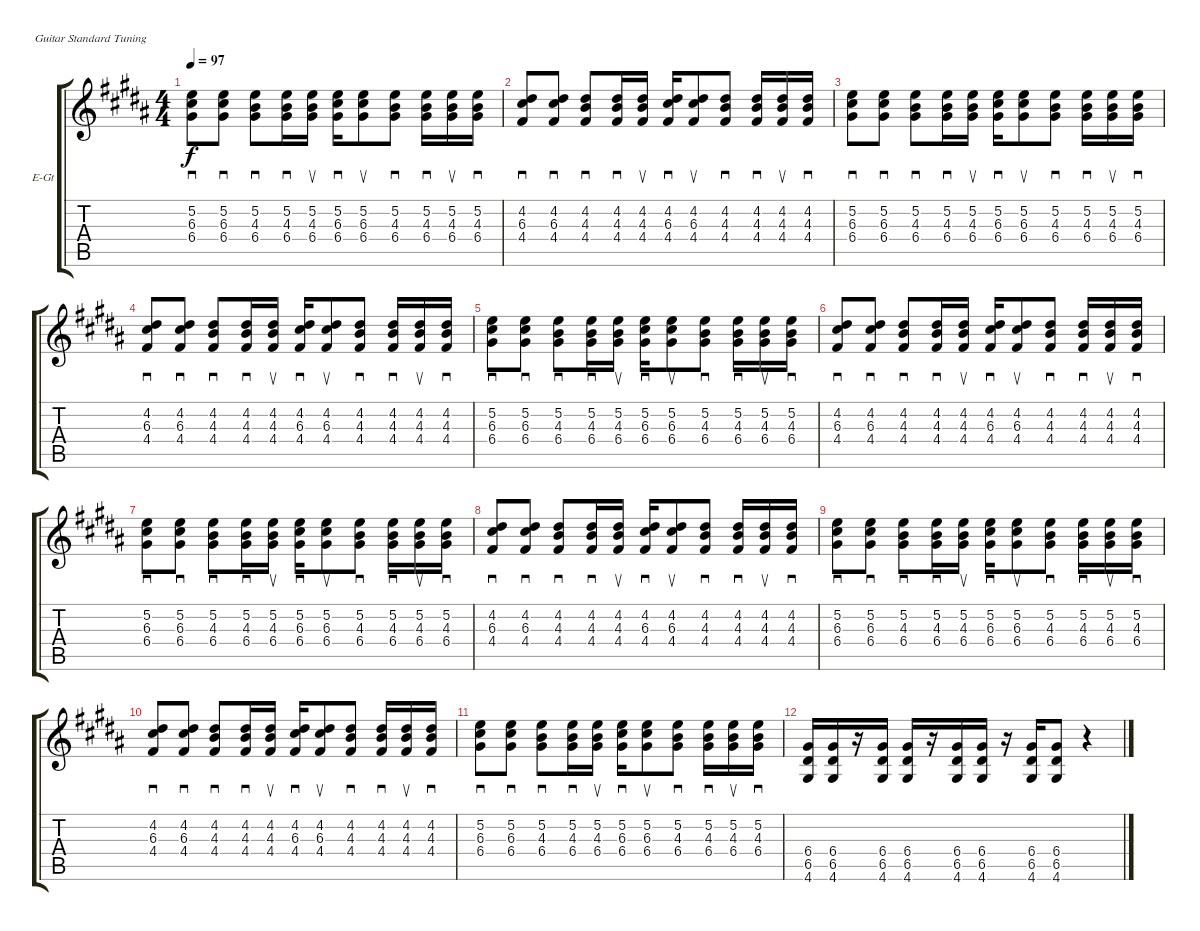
\bracketExtendMode groupsimilarinstruments
\firstSystemTrackNameOrientation horizontal
\otherSystemsTrackNameOrientation horizontal
\track ("Albert Hammond Jr." "E-Gt") {instrument distortionguitar}
\staff {score tabs}
\tuning (E4 B3 G3 D3 A2 E2)
\ts (4 4)
\tempo 97
\clef g2
\ks b
(5.2 6.3 6.4).8{sd dy f} (5.2 6.3 6.4).8{sd} (5.2 4.3 6.4).8{sd} (5.2 4.3 6.4).16{sd} (5.2 4.3 6.4).16{su} (5.2 6.3 6.4).16{sd} (5.2 6.3 6.4).8{su} (5.2 4.3 6.4).8{sd} (5.2 4.3 6.4).16{sd} (5.2 4.3 6.4).16{su} (5.2 4.3 6.4).16{sd} |
(4.2 6.3 4.4).8{sd} (4.2 6.3 4.4).8{sd} (4.2 4.3 4.4).8{sd} (4.2 4.3 4.4).16{sd} (4.2 4.3 4.4).16{su} (4.2 6.3 4.4).16{sd} (4.2 6.3 4.4).8{su} (4.2 4.3 4.4).8{sd} (4.2 4.3 4.4).16{sd} (4.2 4.3 4.4).16{su} (4.2 4.3 4.4).16{sd} |
(5.2 6.3 6.4).8{sd} (5.2 6.3 6.4).8{sd} (5.2 4.3 6.4).8{sd} (5.2 4.3 6.4).16{sd} (5.2 4.3 6.4).16{su} (5.2 6.3 6.4).16{sd} (5.2 6.3 6.4).8{su} (5.2 4.3 6.4).8{sd} (5.2 4.3 6.4).16{sd} (5.2 4.3 6.4).16{su} (5.2 4.3 6.4).16{sd} |
(4.2 6.3 4.4).8{sd} (4.2 6.3 4.4).8{sd} (4.2 4.3 4.4).8{sd} (4.2 4.3 4.4).16{sd} (4.2 4.3 4.4).16{su} (4.2 6.3 4.4).16{sd} (4.2 6.3 4.4).8{su} (4.2 4.3 4.4).8{sd} (4.2 4.3 4.4).16{sd} (4.2 4.3 4.4).16{su} (4.2 4.3 4.4).16{sd} |
(5.2 6.3 6.4).8{sd} (5.2 6.3 6.4).8{sd} (5.2 4.3 6.4).8{sd} (5.2 4.3 6.4).16{sd} (5.2 4.3 6.4).16{su} (5.2 6.3 6.4).16{sd} (5.2 6.3 6.4).8{su} (5.2 4.3 6.4).8{sd} (5.2 4.3 6.4).16{sd} (5.2 4.3 6.4).16{su} (5.2 4.3 6.4).16{sd} |
(4.2 6.3 4.4).8{sd} (4.2 6.3 4.4).8{sd} (4.2 4.3 4.4).8{sd} (4.2 4.3 4.4).16{sd} (4.2 4.3 4.4).16{su} (4.2 6.3 4.4).16{sd} (4.2 6.3 4.4).8{su} (4.2 4.3 4.4).8{sd} (4.2 4.3 4.4).16{sd} (4.2 4.3 4.4).16{su} (4.2 4.3 4.4).16{sd} |
(5.2 6.3 6.4).8{sd} (5.2 6.3 6.4).8{sd} (5.2 4.3 6.4).8{sd} (5.2 4.3 6.4).16{sd} (5.2 4.3 6.4).16{su} (5.2 6.3 6.4).16{sd} (5.2 6.3 6.4).8{su} (5.2 4.3 6.4).8{sd} (5.2 4.3 6.4).16{sd} (5.2 4.3 6.4).16{su} (5.2 4.3 6.4).16{sd} |
(4.2 6.3 4.4).8{sd} (4.2 6.3 4.4).8{sd} (4.2 4.3 4.4).8{sd} (4.2 4.3 4.4).16{sd} (4.2 4.3 4.4).16{su} (4.2 6.3 4.4).16{sd} (4.2 6.3 4.4).8{su} (4.2 4.3 4.4).8{sd} (4.2 4.3 4.4).16{sd} (4.2 4.3 4.4).16{su} (4.2 4.3 4.4).16{sd} |
(5.2 6.3 6.4).8{sd} (5.2 6.3 6.4).8{sd} (5.2 4.3 6.4).8{sd} (5.2 4.3 6.4).16{sd} (5.2 4.3 6.4).16{su} (5.2 6.3 6.4).16{sd} (5.2 6.3 6.4).8{su} (5.2 4.3 6.4).8{sd} (5.2 4.3 6.4).16{sd} (5.2 4.3 6.4).16{su} (5.2 4.3 6.4).16{sd} |
(4.2 6.3 4.4).8{sd} (4.2 6.3 4.4).8{sd} (4.2 4.3 4.4).8{sd} (4.2 4.3 4.4).16{sd} (4.2 4.3 4.4).16{su} (4.2 6.3 4.4).16{sd} (4.2 6.3 4.4).8{su} (4.2 4.3 4.4).8{sd} (4.2 4.3 4.4).16{sd} (4.2 4.3 4.4).16{su} (4.2 4.3 4.4).16{sd} |
(5.2 6.3 6.4).8{sd} (5.2 6.3 6.4).8{sd} (5.2 4.3 6.4).8{sd} (5.2 4.3 6.4).16{sd} (5.2 4.3 6.4).16{su} (5.2 6.3 6.4).16{sd} (5.2 6.3 6.4).8{su} (5.2 4.3 6.4).8{sd} (5.2 4.3 6.4).16{sd} (5.2 4.3 6.4).16{su} (5.2 4.3 6.4).16{sd} |
(4.6 6.5 6.4).16 (4.6 6.5 6.4).16 r.16 (4.6 6.5 6.4).16 (4.6 6.5 6.4).16 r.16 (4.6 6.5 6.4).16 (4.6 6.5 6.4).16 r.16 (6.5 4.6 6.4).16 (4.6 6.5 6.4).8 r.4
